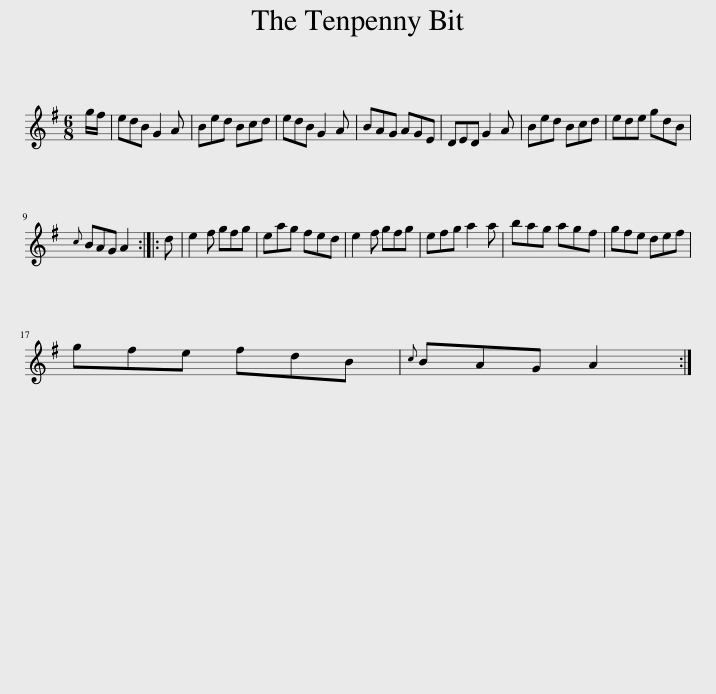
X:1
L:1/8
M:6/8
I:linebreak $
K:G
V:1 treble
V:1
 g/f/ | edB G2 A | Bed Bcd | edB G2 A | BAG AGE | %5
 DED G2 A | Bed Bcd | ede gdB |${c} BAG A2 :: d | %10
 e2 f gfg | eag fed | e2 f gfg | efg a2 a | bag agf | %15
 gfe def |$ gfe fdB |{c} BAG A2 :| %18
